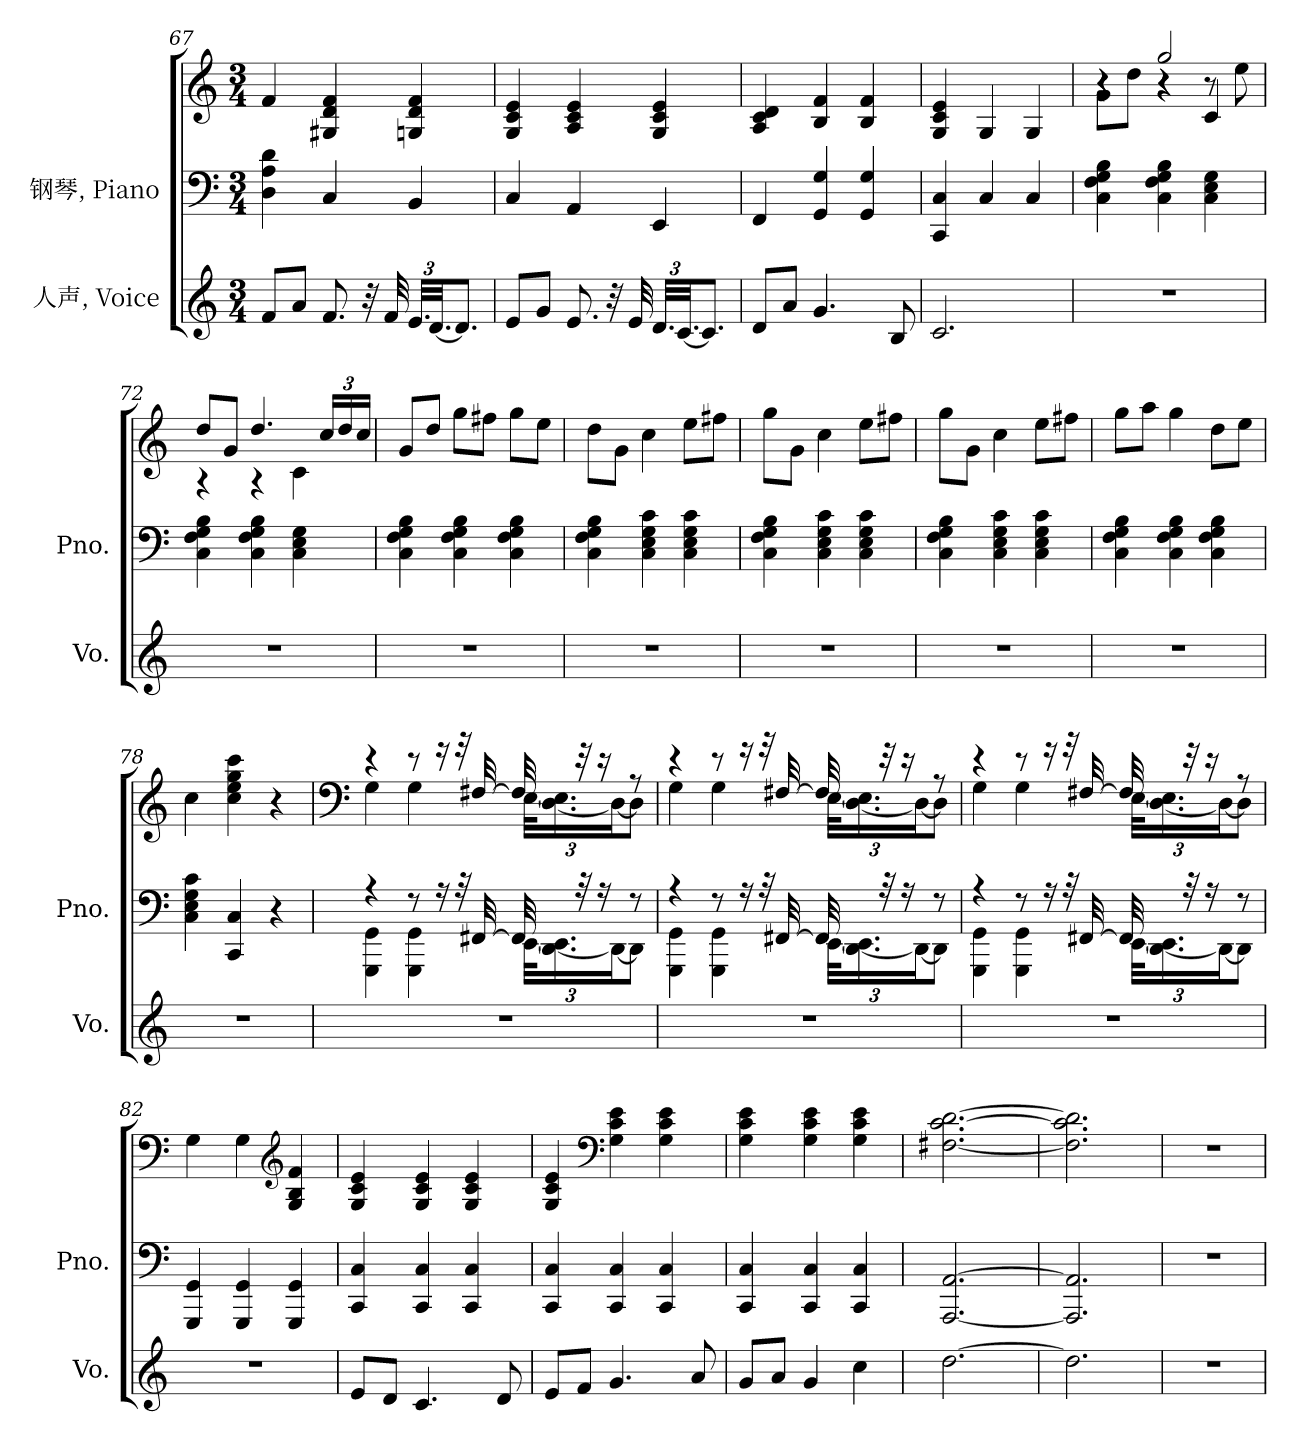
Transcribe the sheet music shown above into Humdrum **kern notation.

**kern	**kern	**kern
*part2	*part1	*part1
*staff3	*staff2	*staff1
*I"人声, Voice	*I"钢琴, Piano	*
*I'Vo.	*I'Pno.	*
*clefG2	*clefF4	*clefG2
*k[]	*k[]	*k[]
*M3/4	*M3/4	*M3/4
=67	=67	=67
8f/L	4D\ 4A\ 4d\	4f/
8a/J	.	.
8.f/	4C/	4G#X/ 4d/ 4f/
32r	.	.
32f/	.	.
*Xbrackettup	*	*
48.e/LLL	4BB/	4Gn/ 4d/ 4f/
[48.d/JJ	.	.
8.d/J]	.	.
=68	=68	=68
8e/L	4C/	4G/ 4c/ 4e/
8g/J	.	.
8.e/	4AA/	4A/ 4c/ 4e/
32r	.	.
32e/	.	.
48.d/LLL	4EE/	4G/ 4c/ 4e/
[48.c/JJ	.	.
8.c/J]	.	.
=69	=69	=69
8d/L	4FF/	4A/ 4c/ 4d/
8a/J	.	.
4.g/	4GG/ 4G/	4B/ 4f/
.	4GG/ 4G/	4B/ 4f/
8B/	.	.
=70	=70	=70
2.c/	4CC/ 4C/	4G/ 4c/ 4e/
.	4C/	4G/
.	4C/	4G/
!!LO:LB:g=z
=71	=71	=71
*	*	*^
*	*	*	*^
2.r	4C\ 4F\ 4G\ 4B\	4r	8g\L	4r
.	.	.	8dd\J	.
.	4C\ 4F\ 4G\ 4B\	2gg/	4r	4r
.	4C\ 4E\ 4G\	.	8r	4c/
.	.	.	8ee\	.
*	*	*	*v	*v
=72	=72	=72	=72
2.r	4C\ 4F\ 4G\ 4B\	8dd/L	4r
.	.	8g/J	.
.	4C\ 4F\ 4G\ 4B\	4.dd/	4r
.	4C\ 4E\ 4G\	.	4c\
*	*	*Xbrackettup	*
.	.	24cc/LL	.
.	.	24dd/	.
.	.	24cc/JJ	.
*	*	*v	*v
=73	=73	=73
2.r	4C\ 4F\ 4G\ 4B\	8g/L
.	.	8dd/J
.	4C\ 4F\ 4G\ 4B\	8gg\L
.	.	8ff#X\J
.	4C\ 4F\ 4G\ 4B\	8gg\L
.	.	8ee\J
=74	=74	=74
2.r	4C\ 4F\ 4G\ 4B\	8dd\L
.	.	8g\J
.	4C\ 4E\ 4G\ 4c\	4cc\
.	4C\ 4E\ 4G\ 4c\	8ee\L
.	.	8ff#X\J
=75	=75	=75
2.r	4C\ 4F\ 4G\ 4B\	8gg\L
.	.	8g\J
.	4C\ 4E\ 4G\ 4c\	4cc\
.	4C\ 4E\ 4G\ 4c\	8ee\L
.	.	8ff#X\J
!!LO:PB:g=z
=76	=76	=76
2.r	4C\ 4F\ 4G\ 4B\	8gg\L
.	.	8g\J
.	4C\ 4E\ 4G\ 4c\	4cc\
.	4C\ 4E\ 4G\ 4c\	8ee\L
.	.	8ff#X\J
=77	=77	=77
2.r	4C\ 4F\ 4G\ 4B\	8gg\L
.	.	8aa\J
.	4C\ 4F\ 4G\ 4B\	4gg\
.	4C\ 4F\ 4G\ 4B\	8dd\L
.	.	8ee\J
=78	=78	=78
2.r	4C\ 4E\ 4G\ 4c\	4cc\
.	4CC/ 4C/	4cc\ 4ee\ 4gg\ 4ccc\
.	4r	4r
=79	=79	=79
*	*	*clefF4
*	*^	*^
2.r	4r	4GGG\ 4GG\	4r	4G\
.	8r	4GGG\ 4GG\	8r	4G\
.	16r	.	16r	.
.	32r	.	32r	.
.	[32FF#X/	.	[32F#X/	.
*	*	*Xbrackettup	*	*
.	32FF#/]	[48EE\KLL	32F#/]	[48E\KLL
.	.	[24.DD\ 24.EE\]	.	[24.D\ 24.E\]
.	32r	.	32r	.
.	16r	.	16r	.
.	.	24DD\J_	.	24D\J_
.	8r	8DD\J]	8r	8D\J]
!!LO:LB:g=z	!!
=80	=80	=80	=80	=80
2.r	4r	4GGG\ 4GG\	4r	4G\
.	8r	4GGG\ 4GG\	8r	4G\
.	16r	.	16r	.
.	32r	.	32r	.
.	[32FF#X/	.	[32F#X/	.
.	32FF#/]	[48EE\KLL	32F#/]	[48E\KLL
.	.	[24.DD\ 24.EE\]	.	[24.D\ 24.E\]
.	32r	.	32r	.
.	16r	.	16r	.
.	.	24DD\J_	.	24D\J_
.	8r	8DD\J]	8r	8D\J]
=81	=81	=81	=81	=81
2.r	4r	4GGG\ 4GG\	4r	4G\
.	8r	4GGG\ 4GG\	8r	4G\
.	16r	.	16r	.
.	32r	.	32r	.
.	[32FF#X/	.	[32F#X/	.
.	32FF#/]	[48EE\KLL	32F#/]	[48E\KLL
.	.	[24.DD\ 24.EE\]	.	[24.D\ 24.E\]
.	32r	.	32r	.
.	16r	.	16r	.
.	.	24DD\J_	.	24D\J_
.	8r	8DD\J]	8r	8D\J]
*	*v	*v	*	*
*	*	*v	*v
=82	=82	=82
2.r	4GGG/ 4GG/	4G\
.	4GGG/ 4GG/	4G\
*	*	*clefG2
.	4GGG/ 4GG/	4G/ 4B/ 4f/
!!LO:LB:g=z
=83	=83	=83
8e/L	4CC/ 4C/	4G/ 4c/ 4e/
8d/J	.	.
4.c/	4CC/ 4C/	4G/ 4c/ 4e/
.	4CC/ 4C/	4G/ 4c/ 4e/
8d/	.	.
=84	=84	=84
8e/L	4CC/ 4C/	4G/ 4c/ 4e/
8f/J	.	.
*	*	*clefF4
4.g/	4CC/ 4C/	4G\ 4c\ 4e\
.	4CC/ 4C/	4G\ 4c\ 4e\
8a/	.	.
=85	=85	=85
8g/L	4CC/ 4C/	4G\ 4c\ 4e\
8a/J	.	.
4g/	4CC/ 4C/	4G\ 4c\ 4e\
4cc\	4CC/ 4C/	4G\ 4c\ 4e\
=86	=86	=86
[2.dd\	[2.AAA/ [2.AA/	[2.F#X\ [2.c\ [2.d\
=87	=87	=87
2.dd\]	2.AAA/] 2.AA/]	2.F#\] 2.c\] 2.d\]
=88	=88	=88
2.r	2.r	2.r
=	=	=
*-	*-	*-
